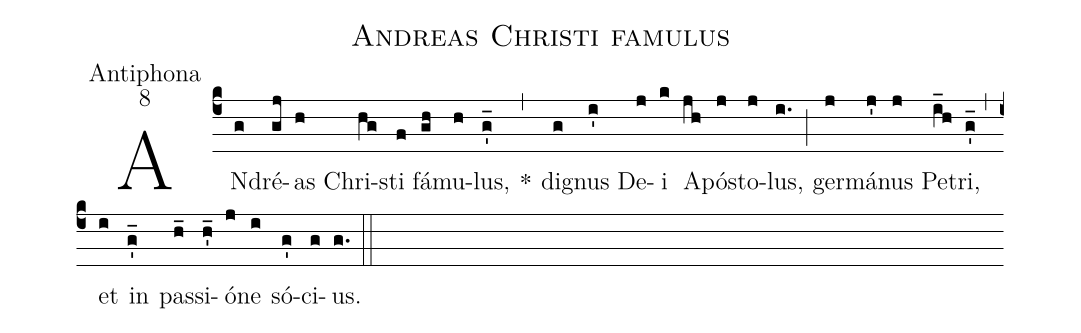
name:Andreas Christi famulus;
office-part:Antiphona;
mode:8;
%%
(c4) AN(g)dré(gj)as(h) Chri(hg)sti(f) fá(gh)mu(h)lus,(g'_) *(,) di(g)gnus(i') De(j)i(k) A(jh)pó(j)sto(j)lus,(i.) (;) ger(j)má(j')nus(j) Pe(i_h)tri,(g'_) (,) et(i) in(g'_) pas(h_)si(h'_)ó(j)ne(i) só(g')ci(g)us.(g.) (::)
